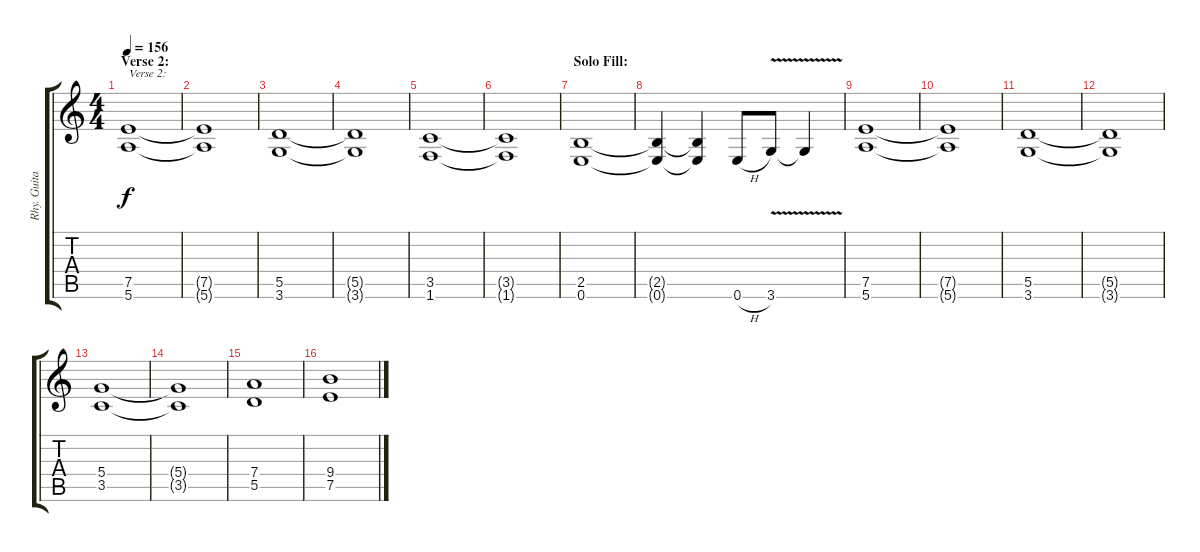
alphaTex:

\track ("Rhy. Guitar 2" "Rhy. Guita") {instrument distortionguitar}
\staff {score tabs}
\tuning (E4 B3 G3 D3 A2 E2) {hide}
\ts (4 4)
\section ("" "Verse 2:")
\tempo 156
\clef g2
\ks c
(7.5 5.6).1{txt "Verse 2:" dy f} |
(7.5{t} 5.6{t}).1 |
(5.5 3.6).1 |
(5.5{t} 3.6{t}).1 |
(3.5 1.6).1 |
(3.5{t} 1.6{t}).1 |
\section ("" "Solo Fill:")
(2.5 0.6).1 |
(2.5{t} 0.6{t}).4 (2.5{t} 0.6{t}).4 0.6{h}.8 3.6{v}.8 3.6{t}.4 |
(7.5 5.6).1 |
(7.5{t} 5.6{t}).1 |
(5.5 3.6).1 |
(5.5{t} 3.6{t}).1 |
(5.4 3.5).1 |
(5.4{t} 3.5{t}).1 |
(7.4 5.5).1 |
(9.4 7.5).1
